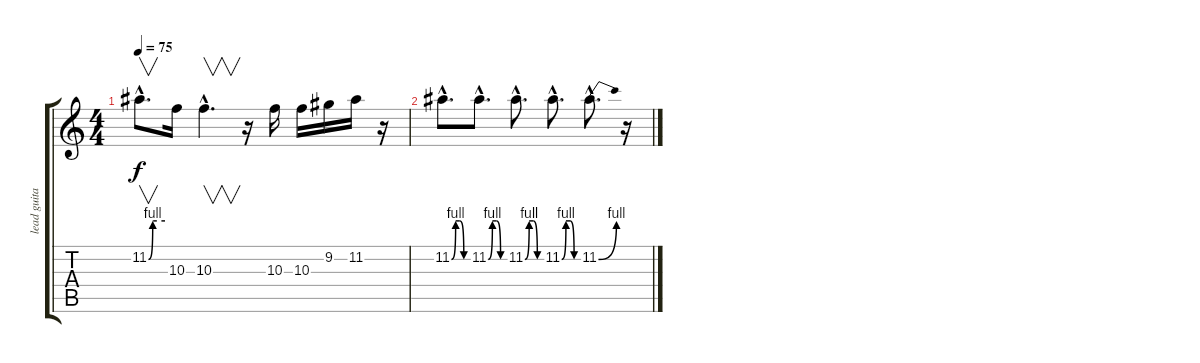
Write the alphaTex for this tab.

\track ("lead guitar" "lead guita") {instrument distortionguitar}
\staff {score tabs}
\tuning (E4 B3 G3 D3 A2 E2) {hide}
\ts (4 4)
\tempo 75
\clef g2
\ks c
11.2{be (custom 0 0 15 4 17 4 30 4 60 4) hac}.8{v d dy f} 10.3.16 10.3{hac}.4{v d} r.16 10.3.16 10.3.16 9.2.16 11.2.16 r.16 |
11.2{be (custom 0 0 15 4 30 4 45 0 60 0) hac}.8{d} 11.2{be (custom 0 0 15 4 30 4 45 0 60 0) hac}.8{d} 11.2{be (custom 0 0 15 4 30 4 45 0 60 0) hac}.8{d} 11.2{be (custom 0 0 15 4 30 4 45 0 60 0) hac}.8{d} 11.2{be (bend 0 0 60 4) hac}.8{d} r.16
